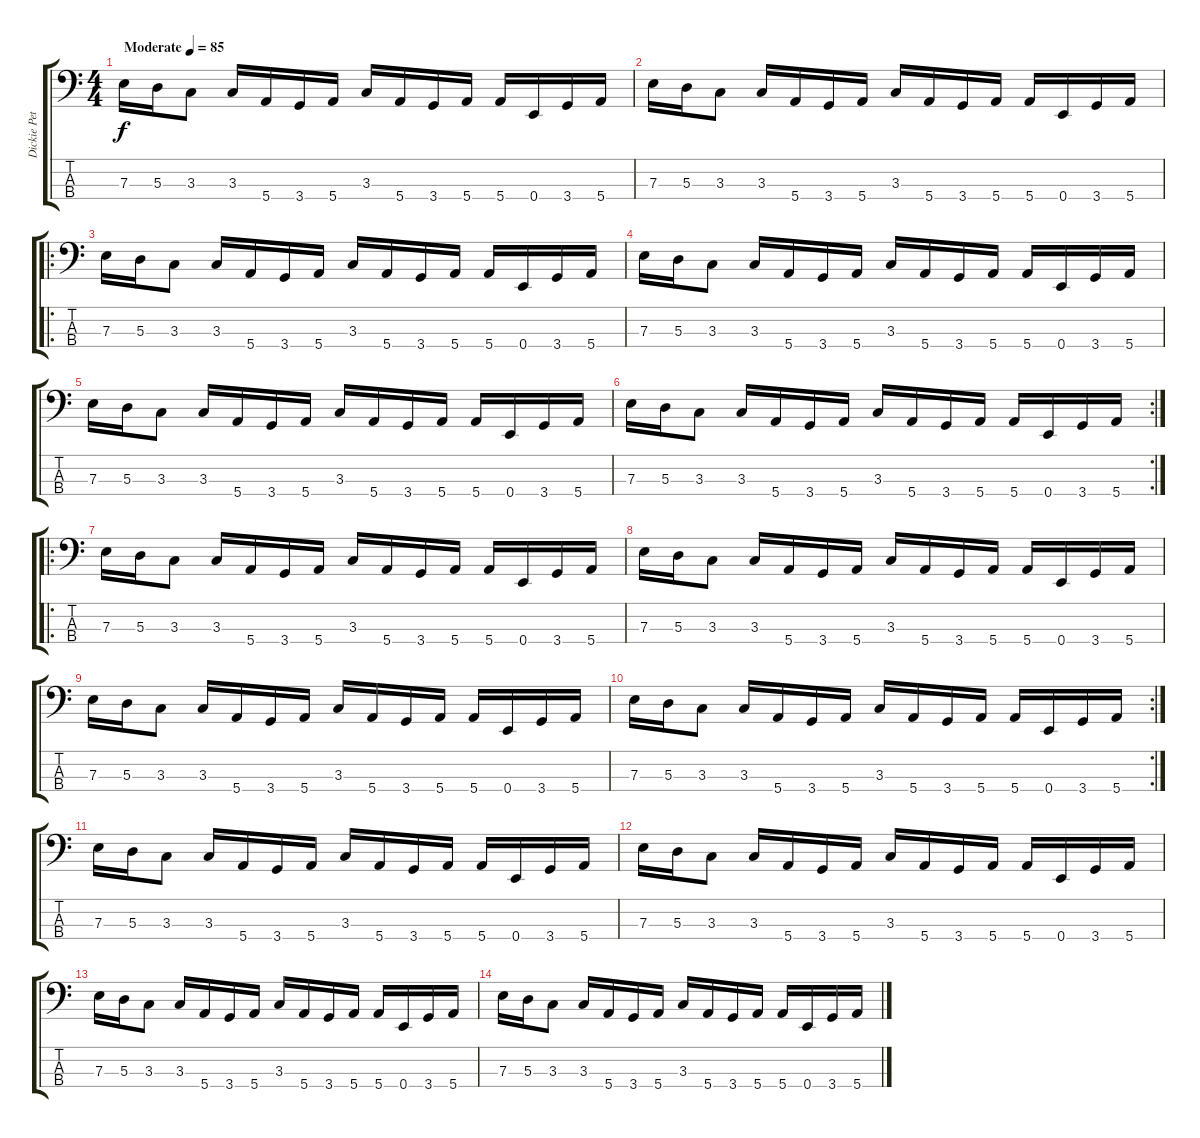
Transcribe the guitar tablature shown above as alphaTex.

\track ("Dickie Peterson - Bass" "Dickie Pet") {instrument electricbasspick}
\staff {score tabs}
\tuning (G2 D2 A1 E1) {hide}
\ts (4 4)
\tempo (85 "Moderate")
\clef f4
\ks c
7.3.16{dy f instrument electricbasspick} 5.3.16 3.3.8 3.3.16 5.4.16 3.4.16 5.4.16 3.3.16 5.4.16 3.4.16 5.4.16 5.4.16 0.4.16 3.4.16 5.4.16 |
7.3.16 5.3.16 3.3.8 3.3.16 5.4.16 3.4.16 5.4.16 3.3.16 5.4.16 3.4.16 5.4.16 5.4.16 0.4.16 3.4.16 5.4.16 |
\ro
7.3.16 5.3.16 3.3.8 3.3.16 5.4.16 3.4.16 5.4.16 3.3.16 5.4.16 3.4.16 5.4.16 5.4.16 0.4.16 3.4.16 5.4.16 |
7.3.16 5.3.16 3.3.8 3.3.16 5.4.16 3.4.16 5.4.16 3.3.16 5.4.16 3.4.16 5.4.16 5.4.16 0.4.16 3.4.16 5.4.16 |
7.3.16 5.3.16 3.3.8 3.3.16 5.4.16 3.4.16 5.4.16 3.3.16 5.4.16 3.4.16 5.4.16 5.4.16 0.4.16 3.4.16 5.4.16 |
\rc 2
7.3.16 5.3.16 3.3.8 3.3.16 5.4.16 3.4.16 5.4.16 3.3.16 5.4.16 3.4.16 5.4.16 5.4.16 0.4.16 3.4.16 5.4.16 |
\ro
7.3.16 5.3.16 3.3.8 3.3.16 5.4.16 3.4.16 5.4.16 3.3.16 5.4.16 3.4.16 5.4.16 5.4.16 0.4.16 3.4.16 5.4.16 |
7.3.16 5.3.16 3.3.8 3.3.16 5.4.16 3.4.16 5.4.16 3.3.16 5.4.16 3.4.16 5.4.16 5.4.16 0.4.16 3.4.16 5.4.16 |
7.3.16 5.3.16 3.3.8 3.3.16 5.4.16 3.4.16 5.4.16 3.3.16 5.4.16 3.4.16 5.4.16 5.4.16 0.4.16 3.4.16 5.4.16 |
\rc 2
7.3.16 5.3.16 3.3.8 3.3.16 5.4.16 3.4.16 5.4.16 3.3.16 5.4.16 3.4.16 5.4.16 5.4.16 0.4.16 3.4.16 5.4.16 |
7.3.16 5.3.16 3.3.8 3.3.16 5.4.16 3.4.16 5.4.16 3.3.16 5.4.16 3.4.16 5.4.16 5.4.16 0.4.16 3.4.16 5.4.16 |
7.3.16 5.3.16 3.3.8 3.3.16 5.4.16 3.4.16 5.4.16 3.3.16 5.4.16 3.4.16 5.4.16 5.4.16 0.4.16 3.4.16 5.4.16 |
7.3.16 5.3.16 3.3.8 3.3.16 5.4.16 3.4.16 5.4.16 3.3.16 5.4.16 3.4.16 5.4.16 5.4.16 0.4.16 3.4.16 5.4.16 |
7.3.16 5.3.16 3.3.8 3.3.16 5.4.16 3.4.16 5.4.16 3.3.16 5.4.16 3.4.16 5.4.16 5.4.16 0.4.16 3.4.16 5.4.16
